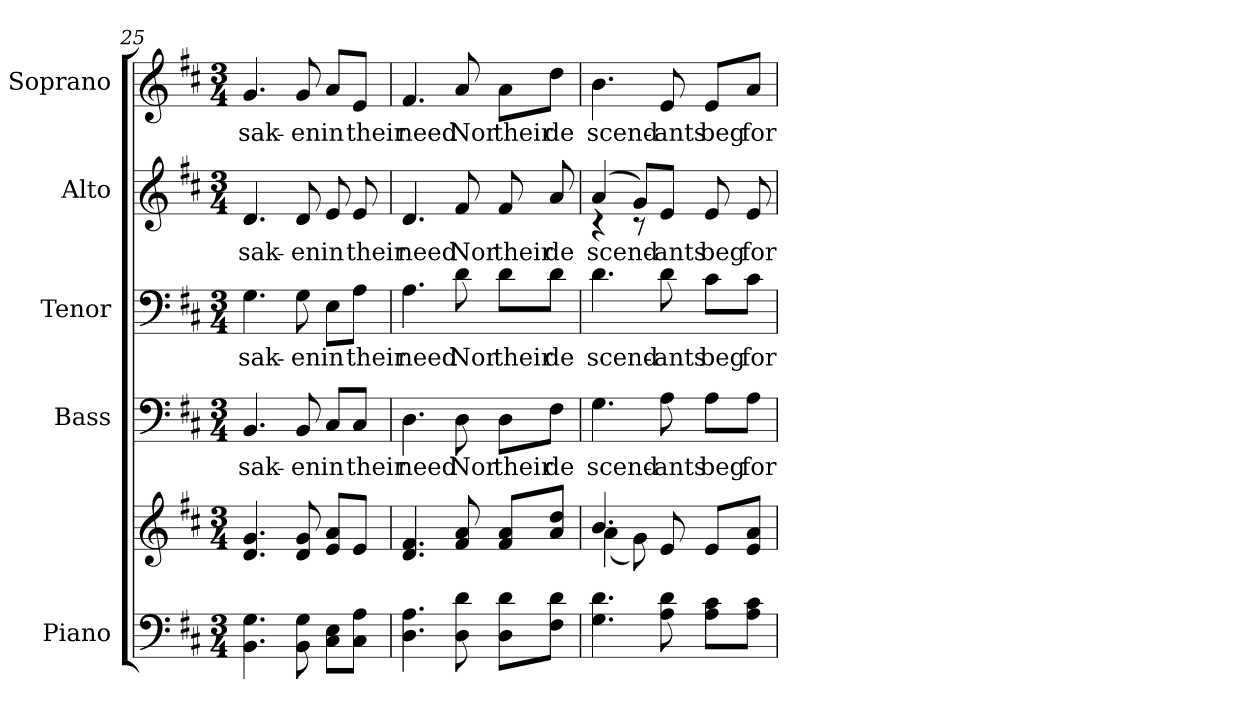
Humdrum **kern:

**kern	**kern	**kern	**text	**kern	**text	**kern	**text	**kern	**text
*part5	*part5	*part4	*part4	*part3	*part3	*part2	*part2	*part1	*part1
*staff6	*staff5	*staff4	*staff4	*staff3	*staff3	*staff2	*staff2	*staff1	*staff1
*I"Piano	*	*I"Bass	*	*I"Tenor	*	*I"Alto	*	*I"Soprano	*
*I'Pno.	*	*I'B.	*	*I'T.	*	*I'A.	*	*I'S.	*
!!LO:PB:g=z
*clefF4	*clefG2	*clefF4	*	*clefF4	*	*clefG2	*	*clefG2	*
*k[f#c#]	*k[f#c#]	*k[f#c#]	*	*k[f#c#]	*	*k[f#c#]	*	*k[f#c#]	*
*D:	*D:	*D:	*	*D:	*	*D:	*	*D:	*
*M3/4	*M3/4	*M3/4	*	*M3/4	*	*M3/4	*	*M3/4	*
=25	=25	=25	=25	=25	=25	=25	=25	=25	=25
!	!	!	!LO:LY:b:color=#000000	!	!	!	!	!	!
!	!	!	!	!	!LO:LY:b:color=#000000	!	!	!	!
!	!	!	!	!	!	!	!LO:LY:b:color=#000000	!	!
!	!	!	!	!	!	!	!	!	!LO:LY:b:color=#000000
4.BBi\ 4.Gi	4.di/ 4.gi	4.BBi/	-sak-	4.Gi\	-sak-	4.di/	-sak-	4.gi/	-sak-
!	!	!	!LO:LY:b:color=#000000	!	!	!	!	!	!
!	!	!	!	!	!LO:LY:b:color=#000000	!	!	!	!
!	!	!	!	!	!	!	!LO:LY:b:color=#000000	!	!
!	!	!	!	!	!	!	!	!	!LO:LY:b:color=#000000
8BBi\ 8Gi	8di/ 8gi	8BBi/	-en	8Gi\	-en	8di/	-en	8gi/	-en
!	!	!	!LO:LY:b:color=#000000	!	!	!	!	!	!
!	!	!	!	!	!LO:LY:b:color=#000000	!	!	!	!
!	!	!	!	!	!	!	!LO:LY:b:color=#000000	!	!
!	!	!	!	!	!	!	!	!	!LO:LY:b:color=#000000
8C#i\ 8Ei\L	8ei/ 8ai/L	8C#i/L	in	8Ei\L	in	8ei/	in	8ai/L	in
!	!	!	!LO:LY:b:color=#000000	!	!	!	!	!	!
!	!	!	!	!	!LO:LY:b:color=#000000	!	!	!	!
!	!	!	!	!	!	!	!LO:LY:b:color=#000000	!	!
!	!	!	!	!	!	!	!	!	!LO:LY:b:color=#000000
8C#i\ 8Ai\J	8ei/J	8C#i/J	their	8Ai\J	their	8ei/	their	8ei/J	their
=26	=26	=26	=26	=26	=26	=26	=26	=26	=26
!	!	!	!LO:LY:b:color=#000000	!	!	!	!	!	!
!	!	!	!	!	!LO:LY:b:color=#000000	!	!	!	!
!	!	!	!	!	!	!	!LO:LY:b:color=#000000	!	!
!	!	!	!	!	!	!	!	!	!LO:LY:b:color=#000000
4.Di\ 4.Ai	4.di/ 4.f#i	4.Di\	need	4.Ai\	need	4.di/	need	4.f#i/	need
!	!	!	!LO:LY:b:color=#000000	!	!	!	!	!	!
!	!	!	!	!	!LO:LY:b:color=#000000	!	!	!	!
!	!	!	!	!	!	!	!LO:LY:b:color=#000000	!	!
!	!	!	!	!	!	!	!	!	!LO:LY:b:color=#000000
8Di\ 8di	8f#i/ 8ai	8Di\	Nor	8di\	Nor	8f#i/	Nor	8ai/	Nor
!	!	!	!LO:LY:b:color=#000000	!	!	!	!	!	!
!	!	!	!	!	!LO:LY:b:color=#000000	!	!	!	!
!	!	!	!	!	!	!	!LO:LY:b:color=#000000	!	!
!	!	!	!	!	!	!	!	!	!LO:LY:b:color=#000000
8Di\ 8di\L	8f#i/ 8ai/L	8Di\L	their	8di\L	their	8f#i/	their	8ai\L	their
!	!	!	!LO:LY:b:color=#000000	!	!	!	!	!	!
!	!	!	!	!	!LO:LY:b:color=#000000	!	!	!	!
!	!	!	!	!	!	!	!LO:LY:b:color=#000000	!	!
!	!	!	!	!	!	!	!	!	!LO:LY:b:color=#000000
8F#i\ 8di\J	8ai/ 8ddi/J	8F#i\J	de	8di\J	de	8ai/	de	8ddi\J	de
=27	=27	=27	=27	=27	=27	=27	=27	=27	=27
*	*^	*	*	*	*	*	*	*	*
!	!	!	!	!LO:LY:b:color=#000000	!	!	!	!	!	!
!	!	!	!	!	!	!LO:LY:b:color=#000000	!	!	!	!
!	!	!	!	!	!	!	!	!LO:LY:b:color=#000000	!	!
*	*	*	*	*	*	*	*^	*	*	*
!	!	!	!	!	!	!	!	!	!	!	!LO:LY:b:color=#000000
4.Gi\ 4.di	4.bi/	(4ai\	4.Gi\	scend-	4.di\	scend-	(4ai/	4r	scend-	4.bi\	scend-
.	.	8gi\)	.	.	.	.	8gi/L)	8r	.	.	.
!	!	!	!	!LO:LY:b:color=#000000	!	!	!	!	!	!	!
!	!	!	!	!	!	!LO:LY:b:color=#000000	!	!	!	!	!
!	!	!	!	!	!	!	!	!	!LO:LY:b:color=#000000	!	!
!	!	!	!	!	!	!	!	!	!	!	!LO:LY:b:color=#000000
8Ai\ 8di	8ei/	8ryy	8Ai\	-ants	8di\	-ants	8ei/J	8ryy	-ants	8ei/	-ants
!	!	!	!	!LO:LY:b:color=#000000	!	!	!	!	!	!	!
!	!	!	!	!	!	!LO:LY:b:color=#000000	!	!	!	!	!
!	!	!	!	!	!	!	!	!	!LO:LY:b:color=#000000	!	!
!	!	!	!	!	!	!	!	!	!	!	!LO:LY:b:color=#000000
8Ai\ 8c#i\L	8ei/L	4ryy	8Ai\L	beg	8c#i\L	beg	8ei/	4ryy	beg	8ei/L	beg
!	!	!	!	!LO:LY:b:color=#000000	!	!	!	!	!	!	!
!	!	!	!	!	!	!LO:LY:b:color=#000000	!	!	!	!	!
!	!	!	!	!	!	!	!	!	!LO:LY:b:color=#000000	!	!
!	!	!	!	!	!	!	!	!	!	!	!LO:LY:b:color=#000000
8Ai\ 8c#i\J	8ei/ 8ai/J	.	8Ai\J	for	8c#i\J	for	8ei/	.	for	8ai/J	for
*	*v	*v	*	*	*	*	*v	*v	*	*	*
=	=	=	=	=	=	=	=	=	=
*-	*-	*-	*-	*-	*-	*-	*-	*-	*-
